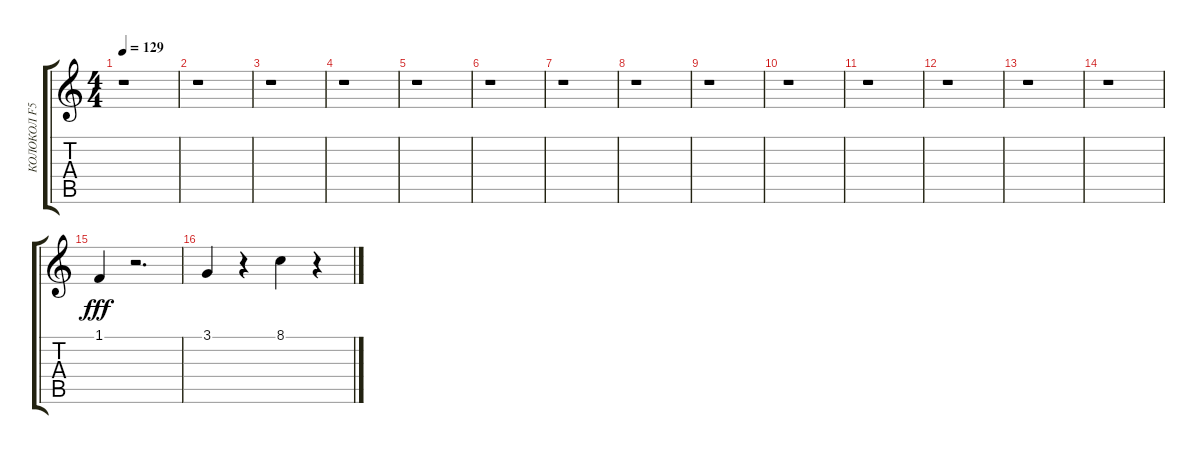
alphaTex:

\track ("КОЛОКОЛ F5" "КОЛОКОЛ F5") {instrument tubularbells}
\staff {score tabs}
\tuning (E4 B3 G3 D3 A2 E2) {hide}
\ts (4 4)
\tempo 129
\clef g2
\ks c
r.1{dy fff instrument tubularbells} |
r.1 |
r.1 |
r.1 |
r.1 |
r.1 |
r.1 |
r.1 |
r.1 |
r.1 |
r.1 |
r.1 |
r.1 |
r.1 |
1.1.4 r.2{d} |
3.1.4 r.4 8.1.4 r.4
